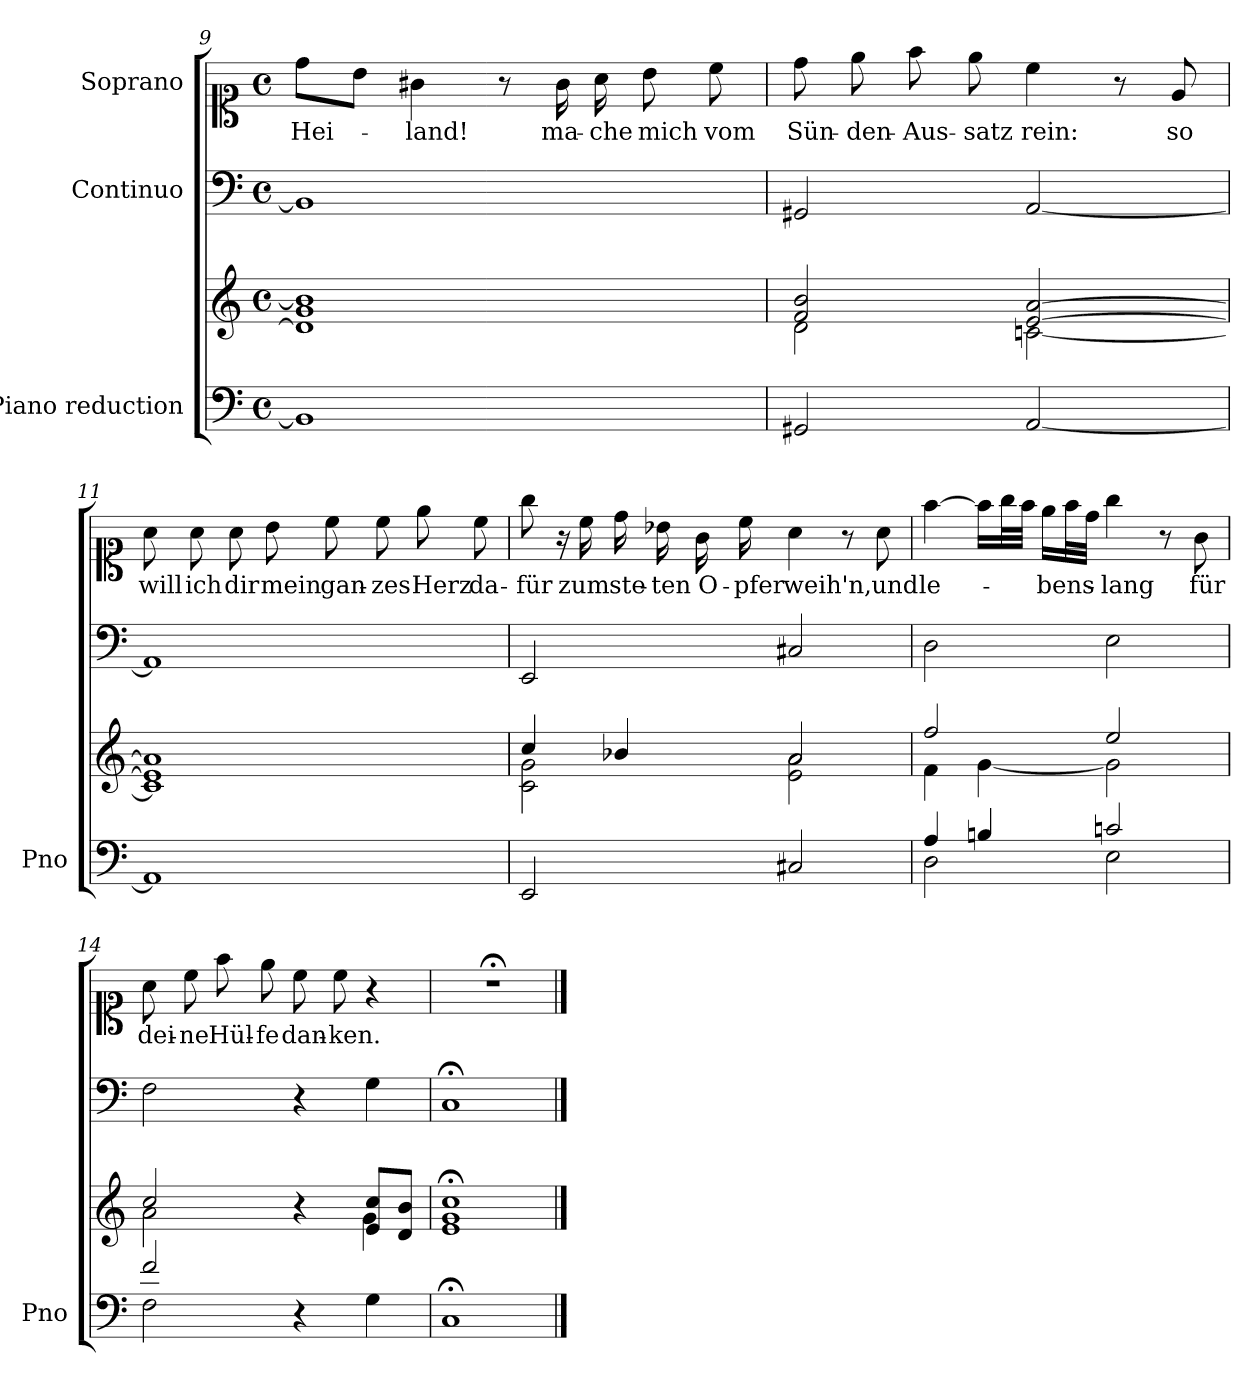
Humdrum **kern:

**kern	**kern	**kern	**kern	**text
*part3	*part3	*part2	*part1	*part1
*staff4	*staff3	*staff2	*staff1	*staff1
*I"Piano reduction	*	*I"Continuo	*I"Soprano	*
*I'Pno	*	*	*	*
!!LO:LB:g=z
*clefF4	*clefG2	*clefF4	*clefC1	*
*k[]	*k[]	*k[]	*k[]	*
*M4/4	*M4/4	*M4/4	*M4/4	*
*met(c)	*met(c)	*met(c)	*met(c)	*
=9	=9	=9	=9	=9
*	*^	*	*	*
!	!	!	!	!	!LO:LY:b
1BB]	1g 1b]	1d]	1BB]	8dd\L	Hei-
.	.	.	.	8b\J	.
!	!	!	!	!	!LO:LY:b
.	.	.	.	4g#X\	land!
.	.	.	.	8r	.
!	!	!	!	!	!LO:LY:b
.	.	.	.	16g#\	ma-
!	!	!	!	!	!LO:LY:b
.	.	.	.	16a\	-che
!	!	!	!	!	!LO:LY:b
.	.	.	.	8b\	mich
!	!	!	!	!	!LO:LY:b
.	.	.	.	8cc\	vom
=10	=10	=10	=10	=10	=10
!	!	!	!	!	!LO:LY:b
2GG#X/	2f/ 2b/	2d\	2GG#X/	8dd\	Sün-
!	!	!	!	!	!LO:LY:b
.	.	.	.	8ee\	-den-
!	!	!	!	!	!LO:LY:b
.	.	.	.	8ff\	-Aus-
!	!	!	!	!	!LO:LY:b
.	.	.	.	8ee\	-satz
!	!	!	!	!	!LO:LY:b
[2AA/	[2e/ [2a/	[2cn\	[2AA/	4cc\	rein:
.	.	.	.	8r	.
!	!	!	!	!	!LO:LY:b
.	.	.	.	8e/	so
=11	=11	=11	=11	=11	=11
!	!	!	!	!	!LO:LY:b
1AA]	1e] 1a]	1c]	1AA]	8a\	will
!	!	!	!	!	!LO:LY:b
.	.	.	.	8a\	ich
!	!	!	!	!	!LO:LY:b
.	.	.	.	8a\	dir
!	!	!	!	!	!LO:LY:b
.	.	.	.	8b\	mein
!	!	!	!	!	!LO:LY:b
.	.	.	.	8cc\	gan-
!	!	!	!	!	!LO:LY:b
.	.	.	.	8cc\	-zes
!	!	!	!	!	!LO:LY:b
.	.	.	.	8ee\	Herz
!	!	!	!	!	!LO:LY:b
.	.	.	.	8cc\	da-
=12	=12	=12	=12	=12	=12
!	!	!	!	!	!LO:LY:b
2EE/	4cc/	2c\ 2g\	2EE/	8gg\	-für
.	.	.	.	16r	.
!	!	!	!	!	!LO:LY:b
.	.	.	.	16cc\	zum
!	!	!	!	!	!LO:LY:b
.	4b-X/	.	.	16dd\	ste-
!	!	!	!	!	!LO:LY:b
.	.	.	.	16b-X\	-ten
!	!	!	!	!	!LO:LY:b
.	.	.	.	16g\	O-
!	!	!	!	!	!LO:LY:b
.	.	.	.	16cc\	-pfer
!	!	!	!	!	!LO:LY:b
2C#X/	2a/	2e\ 2a\	2C#X/	4a\	weih'n,
.	.	.	.	8r	.
!	!	!	!	!	!LO:LY:b
.	.	.	.	8a\	und
!!LO:LB:g=z
=13	=13	=13	=13	=13	=13
*^	*	*	*	*	*
!	!	!	!	!	!	!LO:LY:b
4A/	2D\	2ff/	4f\	2D\	[4ff\	le-
4Bn/	.	.	[4g\	.	16ff\LL]	.
.	.	.	.	.	32gg\L	.
.	.	.	.	.	32ff\JJJ	.
!	!	!	!	!	!	!LO:LY:b
.	.	.	.	.	16ee\LL	-bens-
.	.	.	.	.	32ff\L	.
.	.	.	.	.	32dd\JJJ	.
!	!	!	!	!	!	!LO:LY:b
2cn/	2E\	2ee/	2g\]	2E\	4gg\	lang
.	.	.	.	.	8r	.
!	!	!	!	!	!	!LO:LY:b
.	.	.	.	.	8g\	für
=14	=14	=14	=14	=14	=14	=14
!	!	!	!	!	!	!LO:LY:b
2f/	2F\	2cc/	2a\	2F\	8a\	dei-
!	!	!	!	!	!	!LO:LY:b
.	.	.	.	.	8cc\	-ne
!	!	!	!	!	!	!LO:LY:b
.	.	.	.	.	8ff\	Hül-
!	!	!	!	!	!	!LO:LY:b
.	.	.	.	.	8ee\	-fe
!	!	!	!	!	!	!LO:LY:b
4r	4ryy	4r	4ryy	4r	8cc\	dan-
!	!	!	!	!	!	!LO:LY:b
.	.	.	.	.	8cc\	-ken.
4ryy	4G\	8e/ 8cc/L	4g\	4G\	4r	.
.	.	8d/ 8b/J	.	.	.	.
*v	*v	*	*	*	*	*
*	*v	*v	*	*	*
=15	=15	=15	=15	=15
1C;	1e;< 1g;< 1cc;<	1C;<	1r;<	.
==	==	==	==	==
*-	*-	*-	*-	*-
